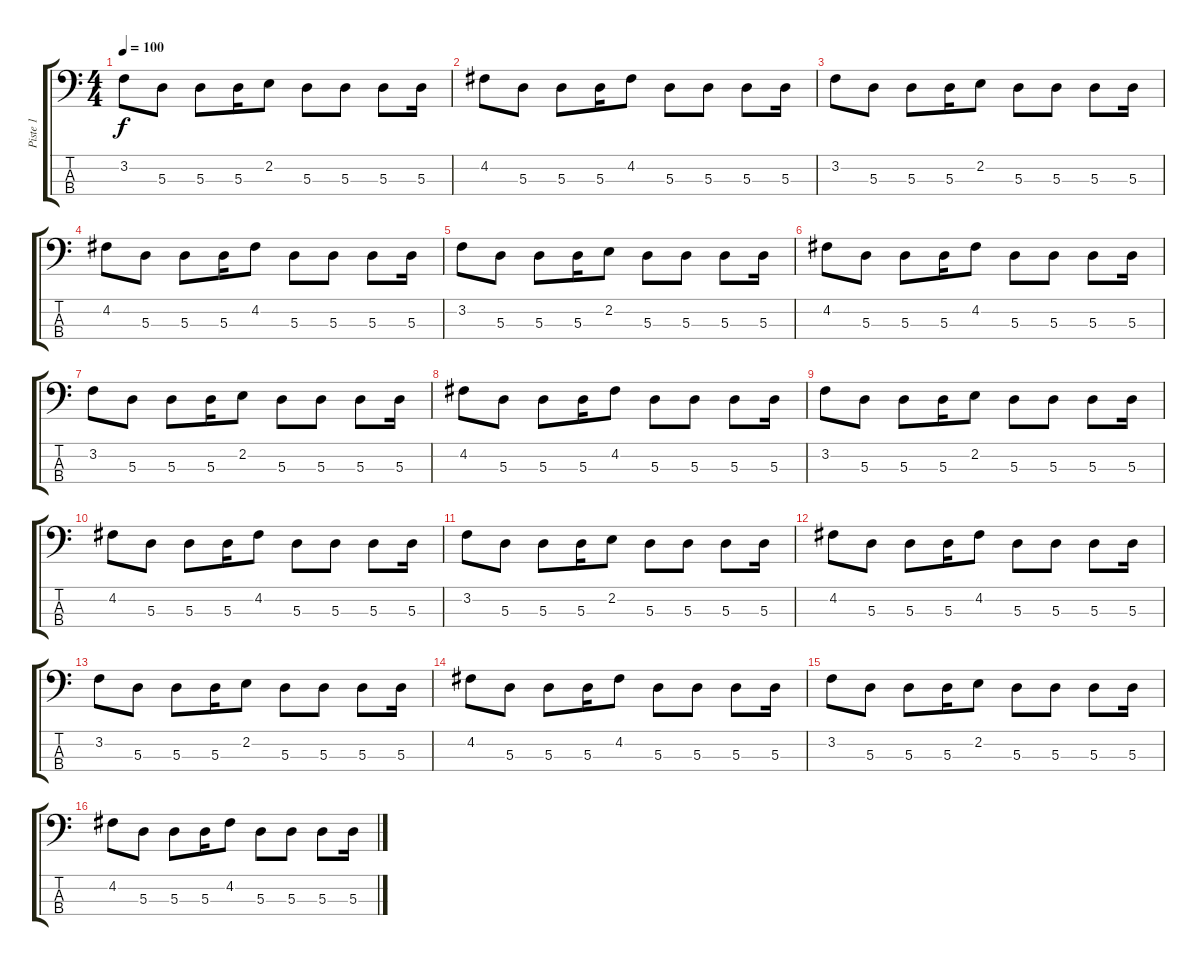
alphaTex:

\track ("Piste 1" "Piste 1") {instrument electricbassfinger}
\staff {score tabs}
\tuning (G2 D2 A1 E1) {hide}
\ts (4 4)
\tempo 100
\clef f4
\ks c
3.2.8{dy f} 5.3.8 5.3.8 5.3.16 2.2.8 5.3.8 5.3.8 5.3.8 5.3.16 |
4.2.8 5.3.8 5.3.8 5.3.16 4.2.8 5.3.8 5.3.8 5.3.8 5.3.16 |
3.2.8 5.3.8 5.3.8 5.3.16 2.2.8 5.3.8 5.3.8 5.3.8 5.3.16 |
4.2.8 5.3.8 5.3.8 5.3.16 4.2.8 5.3.8 5.3.8 5.3.8 5.3.16 |
3.2.8 5.3.8 5.3.8 5.3.16 2.2.8 5.3.8 5.3.8 5.3.8 5.3.16 |
4.2.8 5.3.8 5.3.8 5.3.16 4.2.8 5.3.8 5.3.8 5.3.8 5.3.16 |
3.2.8 5.3.8 5.3.8 5.3.16 2.2.8 5.3.8 5.3.8 5.3.8 5.3.16 |
4.2.8 5.3.8 5.3.8 5.3.16 4.2.8 5.3.8 5.3.8 5.3.8 5.3.16 |
3.2.8 5.3.8 5.3.8 5.3.16 2.2.8 5.3.8 5.3.8 5.3.8 5.3.16 |
4.2.8 5.3.8 5.3.8 5.3.16 4.2.8 5.3.8 5.3.8 5.3.8 5.3.16 |
3.2.8 5.3.8 5.3.8 5.3.16 2.2.8 5.3.8 5.3.8 5.3.8 5.3.16 |
4.2.8 5.3.8 5.3.8 5.3.16 4.2.8 5.3.8 5.3.8 5.3.8 5.3.16 |
3.2.8 5.3.8 5.3.8 5.3.16 2.2.8 5.3.8 5.3.8 5.3.8 5.3.16 |
4.2.8 5.3.8 5.3.8 5.3.16 4.2.8 5.3.8 5.3.8 5.3.8 5.3.16 |
3.2.8 5.3.8 5.3.8 5.3.16 2.2.8 5.3.8 5.3.8 5.3.8 5.3.16 |
4.2.8 5.3.8 5.3.8 5.3.16 4.2.8 5.3.8 5.3.8 5.3.8 5.3.16
